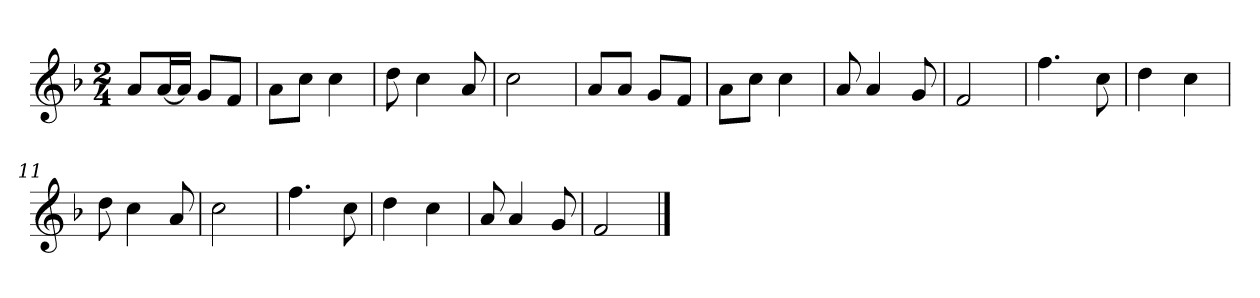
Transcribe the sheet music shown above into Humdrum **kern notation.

**kern
*part1
*staff1
*clefG2
*k[b-]
*M2/4
*MM116
=1
8a/L
[16a/L
16a/JJ]
8g/L
8f/J
=2
8a\L
8cc\J
4cc\
=3
8dd\
4cc\
8a/
=4
2cc\
=5
8a/L
8a/J
8g/L
8f/J
=6
8a\L
8cc\J
4cc\
=7
8a/
4a/
8g/
=8
2f/
=9
4.ff\
8cc\
=10
4dd\
4cc\
=11
8dd\
4cc\
8a/
=12
2cc\
=13
4.ff\
8cc\
=14
4dd\
4cc\
=15
8a/
4a/
8g/
=16
2f/
==
*-
